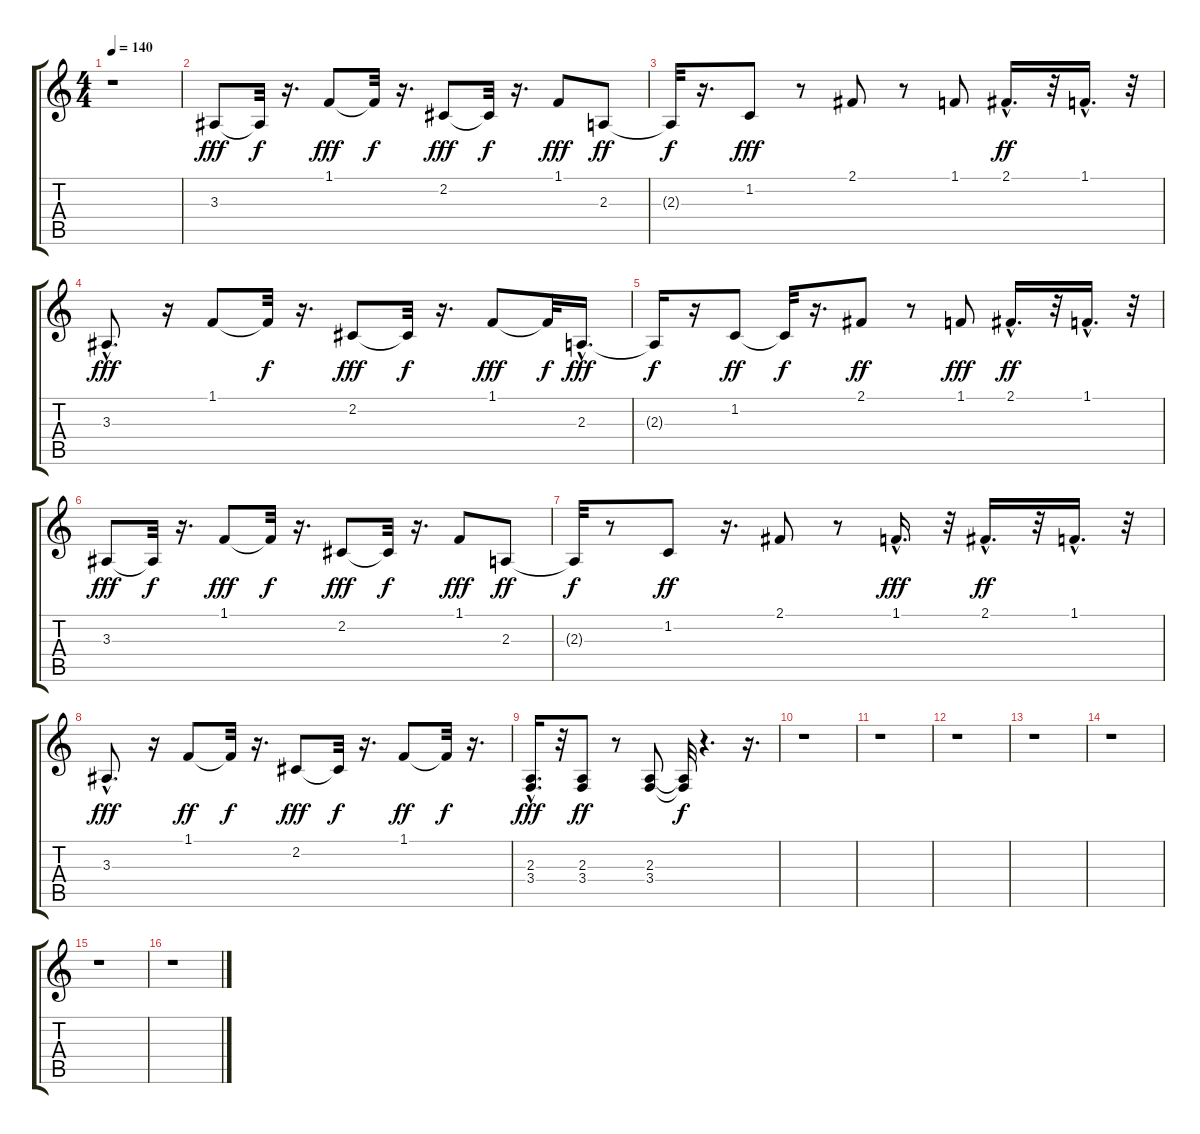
\track "" {instrument percussiveorgan}
\staff {score tabs}
\tuning (E4 B3 G3 D3 A2 E2) {hide}
\ts (4 4)
\tempo 140
\clef g2
\ks c
r.1{dy f} |
3.3.8{dy fff} 3.3{t}.32{dy f} r.16{d} 1.1.8{dy fff} 1.1{t}.32{dy f} r.16{d} 2.2.8{dy fff} 2.2{t}.32{dy f} r.16{d} 1.1.8{dy fff} 2.3.8{dy ff} |
2.3{t}.32{dy f} r.16{d} 1.2.8{dy fff} r.8 2.1.8 r.8 1.1.8 2.1{hac}.16{d dy ff} r.32 1.1{hac}.16{d} r.32 |
3.3{hac}.8{d dy fff} r.16 1.1.8 1.1{t}.32{dy f} r.16{d} 2.2.8{dy fff} 2.2{t}.32{dy f} r.16{d} 1.1.8{dy fff} 1.1{t}.32{dy f} 2.3{hac}.16{d dy fff} |
2.3{t}.16{dy f} r.16 1.2.8{dy ff} 1.2{t}.32{dy f} r.16{d} 2.1.8{dy ff} r.8 1.1.8{dy fff} 2.1{hac}.16{d dy ff} r.32 1.1{hac}.16{d} r.32 |
3.3.8{dy fff} 3.3{t}.32{dy f} r.16{d} 1.1.8{dy fff} 1.1{t}.32{dy f} r.16{d} 2.2.8{dy fff} 2.2{t}.32{dy f} r.16{d} 1.1.8{dy fff} 2.3.8{dy ff} |
2.3{t}.32{dy f} r.8 1.2.8{dy ff} r.16{d} 2.1.8 r.8 1.1{hac}.16{d dy fff} r.32 2.1{hac}.16{d dy ff} r.32 1.1{hac}.16{d} r.32 |
3.3{hac}.8{d dy fff} r.16 1.1.8{dy ff} 1.1{t}.32{dy f} r.16{d} 2.2.8{dy fff} 2.2{t}.32{dy f} r.16{d} 1.1.8{dy ff} 1.1{t}.32{dy f} r.16{d} |
(2.3{hac} 3.4).16{d dy fff} r.32 (2.3 3.4).8{dy ff} r.8 (2.3 3.4).8 (2.3{t} 3.4{t}).32{dy f} r.4{d} r.16{d} |
r.1 |
r.1 |
r.1 |
r.1 |
r.1 |
r.1 |
r.1
